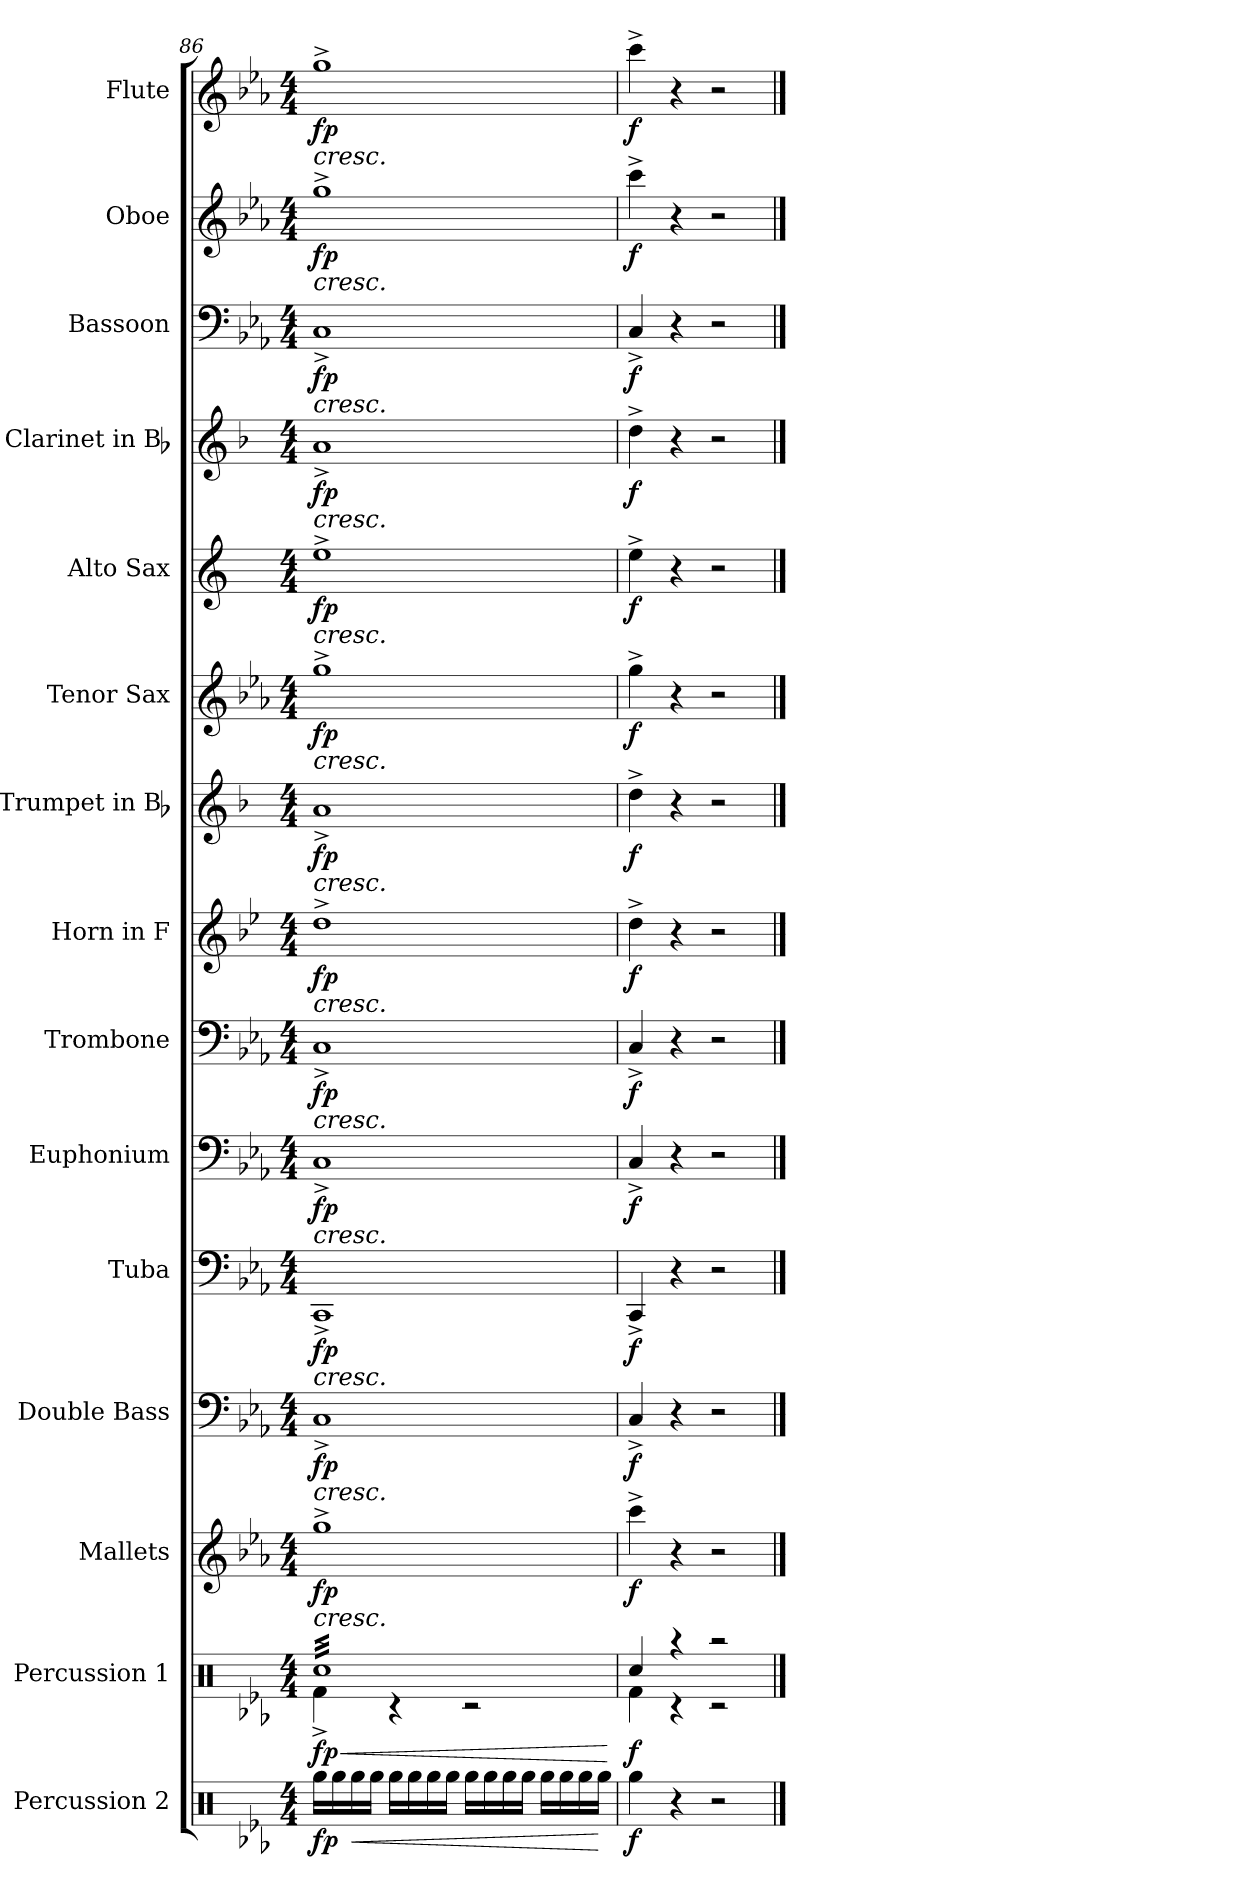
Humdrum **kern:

**kern	**dynam	**kern	**dynam	**kern	**dynam	**kern	**dynam	**kern	**dynam	**kern	**dynam	**kern	**dynam	**kern	**dynam	**kern	**dynam	**kern	**dynam	**kern	**dynam	**kern	**dynam	**kern	**dynam	**kern	**dynam	**kern	**dynam
*part15	*part15	*part14	*part14	*part13	*part13	*part12	*part12	*part11	*part11	*part10	*part10	*part9	*part9	*part8	*part8	*part7	*part7	*part6	*part6	*part5	*part5	*part4	*part4	*part3	*part3	*part2	*part2	*part1	*part1
*staff15	*staff15	*staff14	*staff14	*staff13	*staff13	*staff12	*staff12	*staff11	*staff11	*staff10	*staff10	*staff9	*staff9	*staff8	*staff8	*staff7	*staff7	*staff6	*staff6	*staff5	*staff5	*staff4	*staff4	*staff3	*staff3	*staff2	*staff2	*staff1	*staff1
*I"Percussion 2	*	*I"Percussion 1	*	*I"Mallets	*	*I"Double Bass	*	*I"Tuba	*	*I"Euphonium	*	*I"Trombone	*	*I"Horn in F	*	*I"Trumpet in Bb	*	*I"Tenor Sax	*	*I"Alto Sax	*	*I"Clarinet in Bb	*	*I"Bassoon	*	*I"Oboe	*	*I"Flute	*
*I'Perc. 2	*	*I'Perc. 1	*	*I'Mal.	*	*I'D.B.	*	*I'Tuba	*	*I'Euph.	*	*I'Tbn.	*	*I'Hn.	*	*	*	*I'T. Sx.	*	*I'A. Sx.	*	*	*	*I'Bsn.	*	*I'Ob.	*	*I'Fl.	*
*clefX	*	*clefX	*	*clefG2	*	*clefF4	*	*clefF4	*	*clefF4	*	*clefF4	*	*clefG2	*	*clefG2	*	*clefG2	*	*clefG2	*	*clefG2	*	*clefF4	*	*clefG2	*	*clefG2	*
*	*	*	*	*	*	*ITrd7c12	*	*	*	*	*	*	*	*ITrd4c7	*	*ITrd1c2	*	*ITrd8c14	*	*ITrd5c9	*	*ITrd1c2	*	*	*	*	*	*	*
*k[b-e-a-]	*	*k[b-e-a-]	*	*k[b-e-a-]	*	*k[b-e-a-]	*	*k[b-e-a-]	*	*k[b-e-a-]	*	*k[b-e-a-]	*	*k[b-e-a-]	*	*k[b-e-a-]	*	*k[b-e-a-]	*	*k[b-e-a-]	*	*k[b-e-a-]	*	*k[b-e-a-]	*	*k[b-e-a-]	*	*k[b-e-a-]	*
*c:	*	*c:	*	*c:	*	*c:	*	*c:	*	*c:	*	*c:	*	*c:	*	*c:	*	*c:	*	*c:	*	*c:	*	*c:	*	*c:	*	*c:	*
*M4/4	*	*M4/4	*	*M4/4	*	*M4/4	*	*M4/4	*	*M4/4	*	*M4/4	*	*M4/4	*	*M4/4	*	*M4/4	*	*M4/4	*	*M4/4	*	*M4/4	*	*M4/4	*	*M4/4	*
=86	=86	=86	=86	=86	=86	=86	=86	=86	=86	=86	=86	=86	=86	=86	=86	=86	=86	=86	=86	=86	=86	=86	=86	=86	=86	=86	=86	=86	=86
!	!LO:DY:b	!	!LO:HP:b	!	!LO:HP:b	!	!LO:HP:b	!	!LO:HP:b	!	!LO:HP:b	!	!LO:HP:b	!	!LO:HP:b	!	!LO:HP:b	!	!LO:HP:b	!	!LO:HP:b	!	!LO:HP:b	!	!LO:HP:b	!	!LO:HP:b	!	!LO:HP:b
*	*	*^	*	*	*	*	*	*	*	*	*	*	*	*	*	*	*	*	*	*	*	*	*	*	*	*	*	*	*
!	!	!	!	!LO:DY:n=1:b	!	!LO:DY:n=1:b	!	!LO:DY:n=1:b	!	!LO:DY:n=1:b	!	!LO:DY:n=1:b	!	!LO:DY:n=1:b	!	!LO:DY:n=1:b	!	!LO:DY:n=1:b	!	!LO:DY:n=1:b	!	!LO:DY:n=1:b	!	!LO:DY:n=1:b	!	!LO:DY:n=1:b	!	!LO:DY:n=1:b	!	!LO:DY:n=1:b
*	*	*tremolo	*	*	*	*	*	*	*	*	*	*	*	*	*	*	*	*	*	*	*	*	*	*	*	*	*	*	*	*
16Rgg\LL	fp	32Rcc^>LLL	4Rf^<\	< fp	1gg^>	< fp	1CC^<	< fp	1CC^<	< fp	1C^<	< fp	1C^<	< fp	1g^>	< fp	1g^<	< fp	1g^>	< fp	1g^>	< fp	1g^<	< fp	1C^<	< fp	1gg^>	< fp	1gg^>	< fp
.	.	32Rcc^>	.	.	.	.	.	.	.	.	.	.	.	.	.	.	.	.	.	.	.	.	.	.	.	.	.	.	.	.
16Rgg\	.	32Rcc^>	.	.	.	.	.	.	.	.	.	.	.	.	.	.	.	.	.	.	.	.	.	.	.	.	.	.	.	.
.	.	32Rcc^>	.	.	.	.	.	.	.	.	.	.	.	.	.	.	.	.	.	.	.	.	.	.	.	.	.	.	.	.
!	!LO:HP:b	!	!	!	!	!	!	!	!	!	!	!	!	!	!	!	!	!	!	!	!	!	!	!	!	!	!	!	!	!
16Rgg\	<	32Rcc^>	.	.	.	.	.	.	.	.	.	.	.	.	.	.	.	.	.	.	.	.	.	.	.	.	.	.	.	.
.	.	32Rcc^>	.	.	.	.	.	.	.	.	.	.	.	.	.	.	.	.	.	.	.	.	.	.	.	.	.	.	.	.
16Rgg\JJ	.	32Rcc^>	.	.	.	.	.	.	.	.	.	.	.	.	.	.	.	.	.	.	.	.	.	.	.	.	.	.	.	.
.	.	32Rcc^>	.	.	.	.	.	.	.	.	.	.	.	.	.	.	.	.	.	.	.	.	.	.	.	.	.	.	.	.
16Rgg\LL	.	32Rcc^>	4rc	.	.	.	.	.	.	.	.	.	.	.	.	.	.	.	.	.	.	.	.	.	.	.	.	.	.	.
.	.	32Rcc^>	.	.	.	.	.	.	.	.	.	.	.	.	.	.	.	.	.	.	.	.	.	.	.	.	.	.	.	.
16Rgg\	.	32Rcc^>	.	.	.	.	.	.	.	.	.	.	.	.	.	.	.	.	.	.	.	.	.	.	.	.	.	.	.	.
.	.	32Rcc^>	.	.	.	.	.	.	.	.	.	.	.	.	.	.	.	.	.	.	.	.	.	.	.	.	.	.	.	.
16Rgg\	.	32Rcc^>	.	.	.	.	.	.	.	.	.	.	.	.	.	.	.	.	.	.	.	.	.	.	.	.	.	.	.	.
.	.	32Rcc^>	.	.	.	.	.	.	.	.	.	.	.	.	.	.	.	.	.	.	.	.	.	.	.	.	.	.	.	.
16Rgg\JJ	.	32Rcc^>	.	.	.	.	.	.	.	.	.	.	.	.	.	.	.	.	.	.	.	.	.	.	.	.	.	.	.	.
.	.	32Rcc^>	.	.	.	.	.	.	.	.	.	.	.	.	.	.	.	.	.	.	.	.	.	.	.	.	.	.	.	.
16Rgg\LL	.	32Rcc^>	2rc	.	.	.	.	.	.	.	.	.	.	.	.	.	.	.	.	.	.	.	.	.	.	.	.	.	.	.
.	.	32Rcc^>	.	.	.	.	.	.	.	.	.	.	.	.	.	.	.	.	.	.	.	.	.	.	.	.	.	.	.	.
16Rgg\	.	32Rcc^>	.	.	.	.	.	.	.	.	.	.	.	.	.	.	.	.	.	.	.	.	.	.	.	.	.	.	.	.
.	.	32Rcc^>	.	.	.	.	.	.	.	.	.	.	.	.	.	.	.	.	.	.	.	.	.	.	.	.	.	.	.	.
16Rgg\	.	32Rcc^>	.	.	.	.	.	.	.	.	.	.	.	.	.	.	.	.	.	.	.	.	.	.	.	.	.	.	.	.
.	.	32Rcc^>	.	.	.	.	.	.	.	.	.	.	.	.	.	.	.	.	.	.	.	.	.	.	.	.	.	.	.	.
16Rgg\JJ	.	32Rcc^>	.	.	.	.	.	.	.	.	.	.	.	.	.	.	.	.	.	.	.	.	.	.	.	.	.	.	.	.
.	.	32Rcc^>	.	.	.	.	.	.	.	.	.	.	.	.	.	.	.	.	.	.	.	.	.	.	.	.	.	.	.	.
16Rgg\LL	.	32Rcc^>	.	.	.	.	.	.	.	.	.	.	.	.	.	.	.	.	.	.	.	.	.	.	.	.	.	.	.	.
.	.	32Rcc^>	.	.	.	.	.	.	.	.	.	.	.	.	.	.	.	.	.	.	.	.	.	.	.	.	.	.	.	.
16Rgg\	.	32Rcc^>	.	.	.	.	.	.	.	.	.	.	.	.	.	.	.	.	.	.	.	.	.	.	.	.	.	.	.	.
.	.	32Rcc^>	.	.	.	.	.	.	.	.	.	.	.	.	.	.	.	.	.	.	.	.	.	.	.	.	.	.	.	.
16Rgg\	.	32Rcc^>	.	.	.	.	.	.	.	.	.	.	.	.	.	.	.	.	.	.	.	.	.	.	.	.	.	.	.	.
.	.	32Rcc^>	.	.	.	.	.	.	.	.	.	.	.	.	.	.	.	.	.	.	.	.	.	.	.	.	.	.	.	.
16Rgg\JJ	[	32Rcc^>	.	.	.	.	.	.	.	.	.	.	.	.	.	.	.	.	.	.	.	.	.	.	.	.	.	.	.	.
.	.	32Rcc^>JJJ	.	.	.	.	.	.	.	.	.	.	.	.	.	.	.	.	.	.	.	.	.	.	.	.	.	.	.	.
*	*	*Xtremolo	*	*	*	*	*	*	*	*	*	*	*	*	*	*	*	*	*	*	*	*	*	*	*	*	*	*	*	*
*	*	*v	*v	*	*	*	*	*	*	*	*	*	*	*	*	*	*	*	*	*	*	*	*	*	*	*	*	*	*	*
.	.	.	[	.	.	.	.	.	.	.	.	.	.	.	.	.	.	.	.	.	.	.	.	.	.	.	.	.	.
=87	=87	=87	=87	=87	=87	=87	=87	=87	=87	=87	=87	=87	=87	=87	=87	=87	=87	=87	=87	=87	=87	=87	=87	=87	=87	=87	=87	=87	=87
*	*	*^	*	*	*	*	*	*	*	*	*	*	*	*	*	*	*	*	*	*	*	*	*	*	*	*	*	*	*
!	!LO:DY:b	!	!	!LO:DY:b	!	!LO:DY:b	!	!LO:DY:b	!	!LO:DY:b	!	!LO:DY:b	!	!LO:DY:b	!	!LO:DY:b	!	!LO:DY:b	!	!LO:DY:b	!	!LO:DY:b	!	!LO:DY:b	!	!LO:DY:b	!	!LO:DY:b	!	!LO:DY:b
4Rgg>\	f	4Rcc/	4Rf\	f	4ccc^>\	f	4CC^</	f	4CC^</	f	4C^</	f	4C^</	f	4g^>\	f	4cc^>\	f	4g^>\	f	4g^>\	f	4cc^>\	f	4C^</	f	4ccc^>\	f	4ccc^>\	f
4r	.	4raa	4rc	.	4r	[	4r	[	4r	[	4r	[	4r	[	4r	[	4r	[	4r	[	4r	[	4r	[	4r	[	4r	[	4r	[
2r	.	2raa	2rc	.	2r	.	2r	.	2r	.	2r	.	2r	.	2r	.	2r	.	2r	.	2r	.	2r	.	2r	.	2r	.	2r	.
*	*	*v	*v	*	*	*	*	*	*	*	*	*	*	*	*	*	*	*	*	*	*	*	*	*	*	*	*	*	*	*
==	==	==	==	==	==	==	==	==	==	==	==	==	==	==	==	==	==	==	==	==	==	==	==	==	==	==	==	==	==
*-	*-	*-	*-	*-	*-	*-	*-	*-	*-	*-	*-	*-	*-	*-	*-	*-	*-	*-	*-	*-	*-	*-	*-	*-	*-	*-	*-	*-	*-
